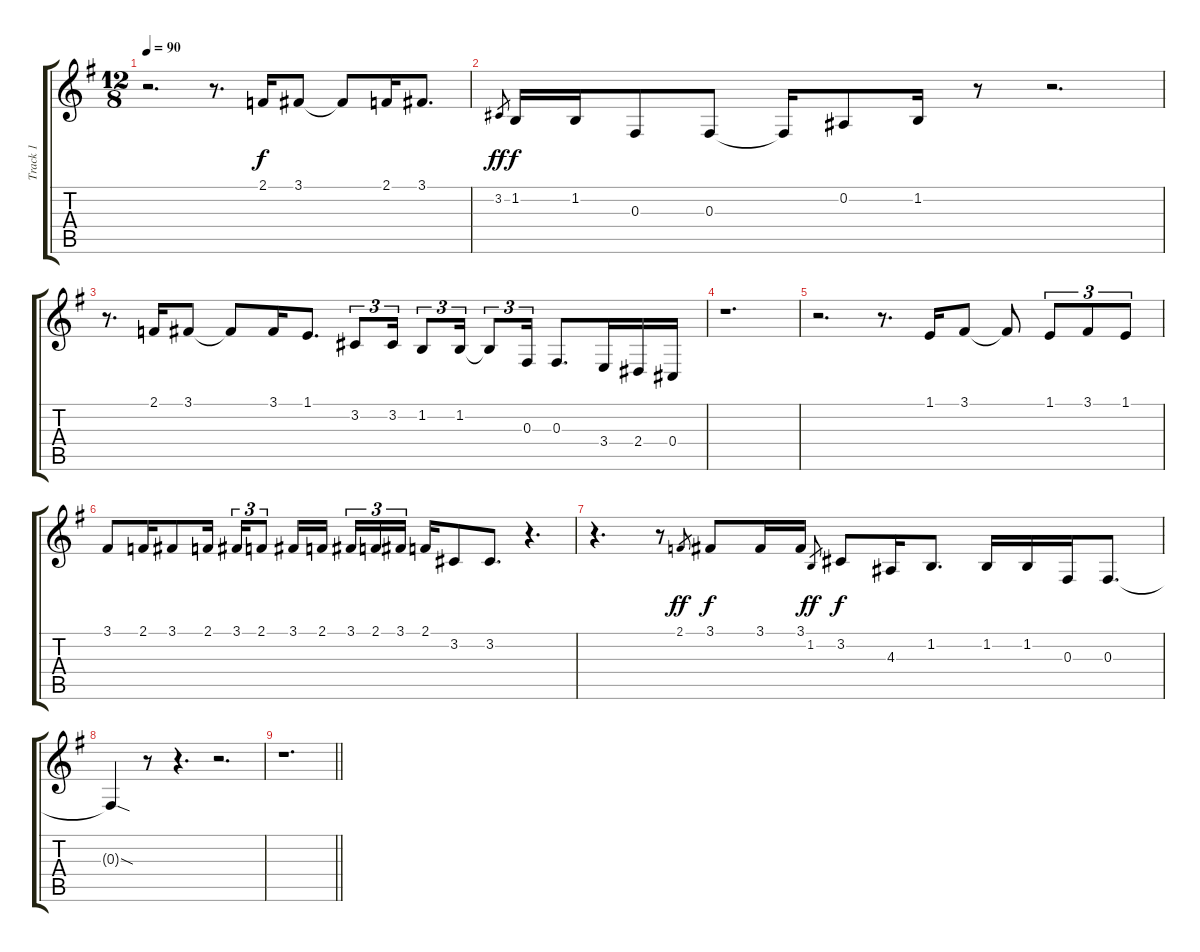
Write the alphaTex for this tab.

\track ("Track 1" "Track 1") {instrument altosax}
\staff {score tabs}
\tuning (Eb4 Bb3 Gb3 Db3 Ab2 Eb2) {hide}
\ts (12 8)
\tempo 90
\clef g2
\ks g
r.2{d dy f} r.8{d} 2.1.16 3.1.8 3.1{t}.8 2.1.16 3.1.8{d} |
3.2.8{gr dy ff} 1.2.16{dy f} 1.2.16 0.3.8 0.3.8 0.3{t}.16 0.2.8 1.2.16 r.8 r.2{d} |
r.8{d} 2.1.16 3.1.8 3.1{t}.8 3.1.16 1.1.8{d} 3.2.8{tu (3 2)} 3.2.16{tu (3 2)} 1.2.8{tu (3 2)} 1.2.16{tu (3 2)} 1.2{t}.8{tu (3 2)} 0.3.16{tu (3 2)} 0.3.8{d} 3.4.16 2.4.16 0.4.16 |
r.1{d} |
r.2{d} r.8{d} 1.1.16 3.1.8 3.1{t}.8 1.1.8{tu (3 2)} 3.1.8{tu (3 2)} 1.1.8{tu (3 2)} |
3.1.8 2.1.16 3.1.8 2.1.16 3.1.16{tu (3 2)} 2.1.8{tu (3 2)} 3.1.16 2.1.16{beam splitsecondary} 3.1.16{tu (3 2)} 2.1.16{tu (3 2)} 3.1.16{tu (3 2)} 2.1.16 3.2.8 3.2.8{d} r.4{d} |
r.4{d} r.8 2.1.8{gr dy ff} 3.1.8{dy f} 3.1.16 3.1.16 1.2.8{gr dy ff} 3.2.8{dy f} 4.3.16 1.2.8{d} 1.2.16 1.2.16 0.3.16 0.3.8{d} |
0.3{sod t}.4 r.8 r.4{d} r.2{d} |
\barLineRight lightlight
r.1{d}
